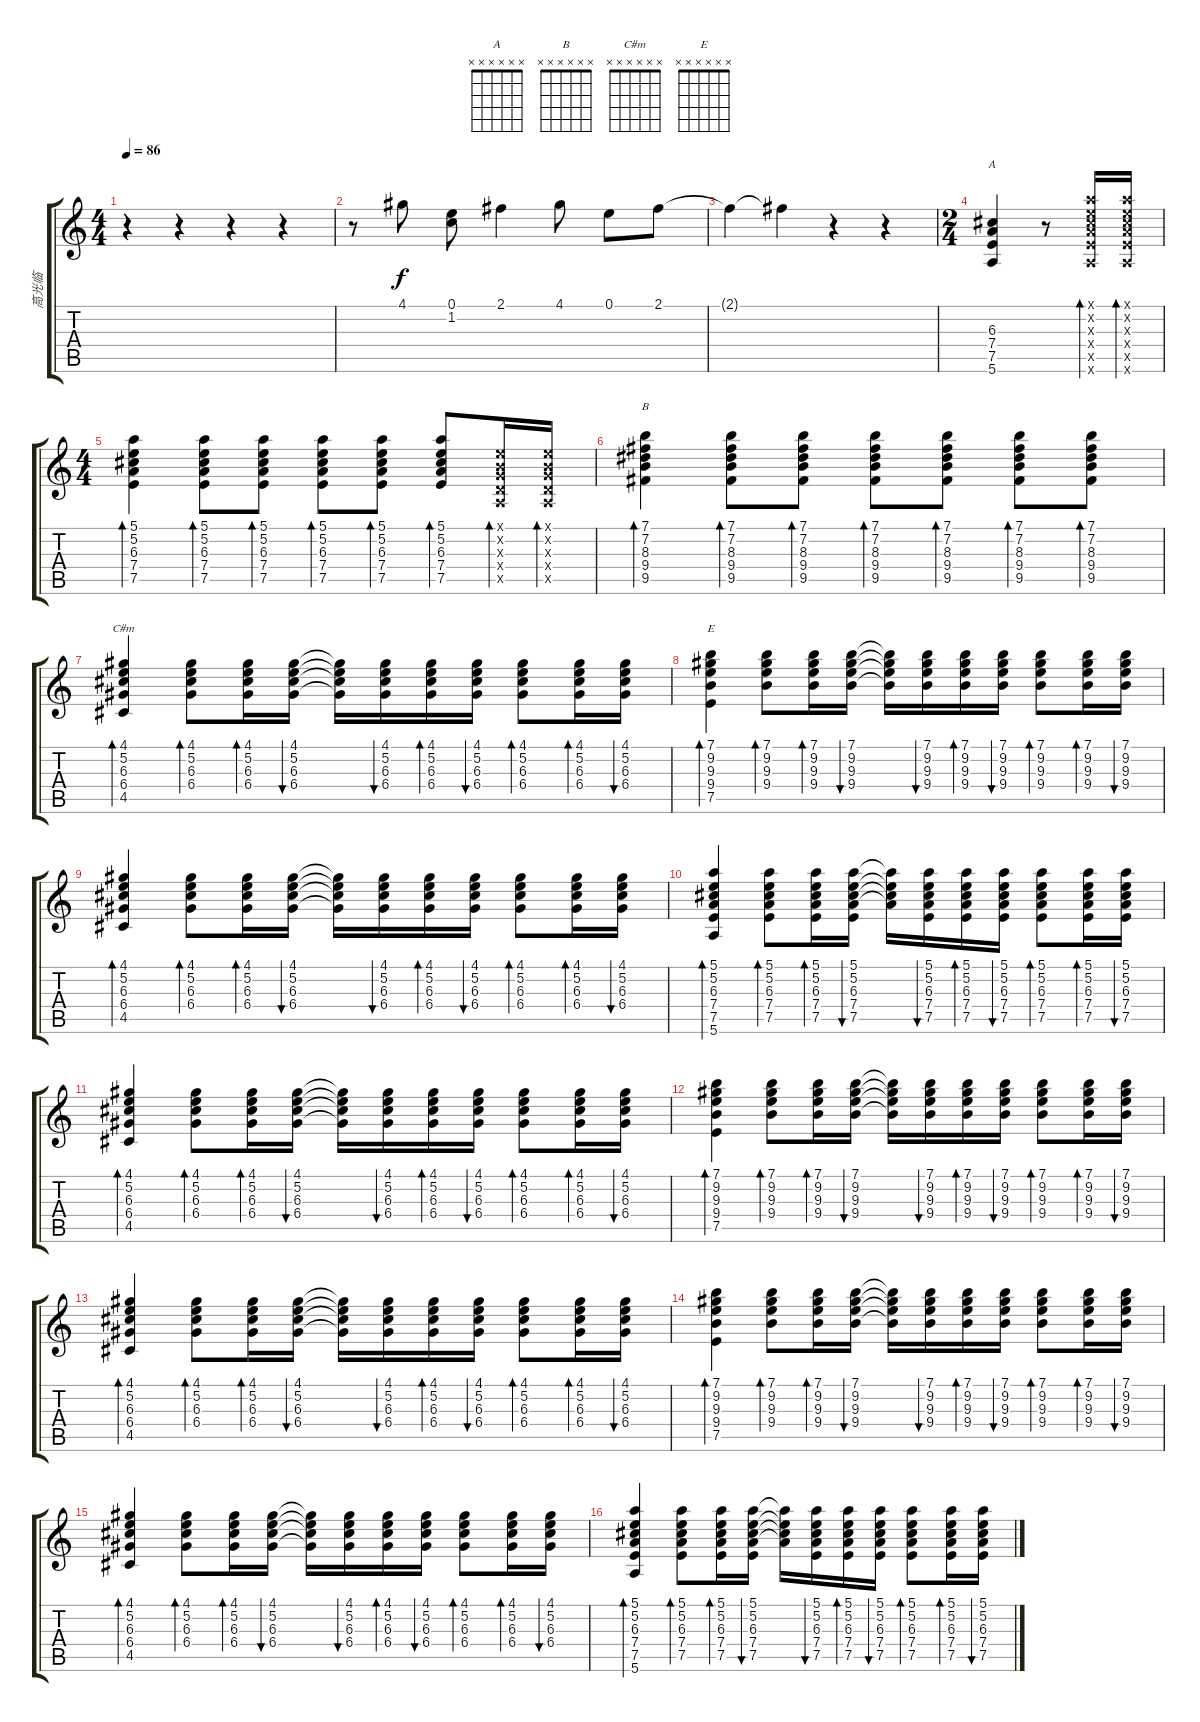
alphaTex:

\track ("高光临" "高光临") {instrument acousticguitarnylon}
\staff {score tabs}
\tuning (E4 B3 G3 D3 A2 E2) {hide}
\chord ("A" x x x x x x)
\chord ("B" x x x x x x)
\chord ("C#m" x x x x x x)
\chord ("E" x x x x x x)
\ts (4 4)
\tempo 86
\clef g2
\ks c
r.4{dy f} r.4 r.4 r.4 |
r.8{volume 13 instrument electricguitarclean} 4.1.8 (0.1 1.2).8 2.1.4 4.1.8 0.1.8 2.1.8 |
2.1{t}.4 2.1{t}.4 r.4 r.4 |
\ts (2 4)
(6.3 7.4 7.5 5.6).4{ch "A"} r.8 (5.1{x} 5.2{x} 6.3{x} 7.4{x} 7.5{x} 5.6{x}).16{bd 30 instrument overdrivenguitar} (5.1{x} 5.2{x} 6.3{x} 7.4{x} 7.5{x} 5.6{x}).16{bd 30} |
\ts (4 4)
(5.1 5.2 6.3 7.4 7.5).4{bd 30 volume 8 instrument overdrivenguitar} (5.1 5.2 6.3 7.4 7.5).8{bd 30} (5.1 5.2 6.3 7.4 7.5).8{bd 30} (5.1 5.2 6.3 7.4 7.5).8{bd 30} (5.1 5.2 6.3 7.4 7.5).8{bd 30} (5.1 5.2 6.3 7.4 7.5).8{bd 30} (0.1{x} 0.2{x} 0.3{x} 0.4{x} 0.5{x}).16{bd 30} (0.1{x} 0.2{x} 0.3{x} 0.4{x} 0.5{x}).16{bd 30} |
(7.1 7.2 8.3 9.4 9.5).4{bd 30 ch "B"} (7.1 7.2 8.3 9.4 9.5).8{bd 30} (7.1 7.2 8.3 9.4 9.5).8{bd 30} (7.1 7.2 8.3 9.4 9.5).8{bd 30} (7.1 7.2 8.3 9.4 9.5).8{bd 30} (7.1 7.2 8.3 9.4 9.5).8{bd 30} (7.1 7.2 8.3 9.4 9.5).8{bd 30} |
(4.1 5.2 6.3 6.4 4.5).4{bd 30 ch "C#m"} (4.1 5.2 6.3 6.4).8{bd 30} (4.1 5.2 6.3 6.4).16{bd 30} (4.1 5.2 6.3 6.4).16{bu 30} (4.1{t} 5.2{t} 6.3{t} 6.4{t}).16 (4.1 5.2 6.3 6.4).16{bu 30} (4.1 5.2 6.3 6.4).16{bd 30} (4.1 5.2 6.3 6.4).16{bu 30} (4.1 5.2 6.3 6.4).8{bd 30} (4.1 5.2 6.3 6.4).16{bd 30} (4.1 5.2 6.3 6.4).16{bu 30} |
(7.1 9.2 9.3 9.4 7.5).4{bd 30 ch "E"} (7.1 9.2 9.3 9.4).8{bd 30} (7.1 9.2 9.3 9.4).16{bd 30} (7.1 9.2 9.3 9.4).16{bu 30} (7.1{t} 9.2{t} 9.3{t} 9.4{t}).16 (7.1 9.2 9.3 9.4).16{bu 30} (7.1 9.2 9.3 9.4).16{bd 30} (7.1 9.2 9.3 9.4).16{bu 30} (7.1 9.2 9.3 9.4).8{bd 30} (7.1 9.2 9.3 9.4).16{bd 30} (7.1 9.2 9.3 9.4).16{bu 30} |
(4.1 5.2 6.3 6.4 4.5).4{bd 30} (4.1 5.2 6.3 6.4).8{bd 30} (4.1 5.2 6.3 6.4).16{bd 30} (4.1 5.2 6.3 6.4).16{bu 30} (4.1{t} 5.2{t} 6.3{t} 6.4{t}).16 (4.1 5.2 6.3 6.4).16{bu 30} (4.1 5.2 6.3 6.4).16{bd 30} (4.1 5.2 6.3 6.4).16{bu 30} (4.1 5.2 6.3 6.4).8{bd 30} (4.1 5.2 6.3 6.4).16{bd 30} (4.1 5.2 6.3 6.4).16{bu 30} |
(5.1 5.2 6.3 7.4 7.5 5.6).4{bd 30} (5.1 5.2 6.3 7.4 7.5).8{bd 30} (5.1 5.2 6.3 7.4 7.5).16{bd 30} (5.1 5.2 6.3 7.4 7.5).16{bu 30} (5.1{t} 5.2{t} 6.3{t} 7.4{t}).16 (5.1 5.2 6.3 7.4 7.5).16{bu 30} (5.1 5.2 6.3 7.4 7.5).16{bd 30} (5.1 5.2 6.3 7.4 7.5).16{bu 30} (5.1 5.2 6.3 7.4 7.5).8{bd 30} (5.1 5.2 6.3 7.4 7.5).16{bd 30} (5.1 5.2 6.3 7.4 7.5).16{bu 30} |
(4.1 5.2 6.3 6.4 4.5).4{bd 30} (4.1 5.2 6.3 6.4).8{bd 30} (4.1 5.2 6.3 6.4).16{bd 30} (4.1 5.2 6.3 6.4).16{bu 30} (4.1{t} 5.2{t} 6.3{t} 6.4{t}).16 (4.1 5.2 6.3 6.4).16{bu 30} (4.1 5.2 6.3 6.4).16{bd 30} (4.1 5.2 6.3 6.4).16{bu 30} (4.1 5.2 6.3 6.4).8{bd 30} (4.1 5.2 6.3 6.4).16{bd 30} (4.1 5.2 6.3 6.4).16{bu 30} |
(7.1 9.2 9.3 9.4 7.5).4{bd 30} (7.1 9.2 9.3 9.4).8{bd 30} (7.1 9.2 9.3 9.4).16{bd 30} (7.1 9.2 9.3 9.4).16{bu 30} (7.1{t} 9.2{t} 9.3{t} 9.4{t}).16 (7.1 9.2 9.3 9.4).16{bu 30} (7.1 9.2 9.3 9.4).16{bd 30} (7.1 9.2 9.3 9.4).16{bu 30} (7.1 9.2 9.3 9.4).8{bd 30} (7.1 9.2 9.3 9.4).16{bd 30} (7.1 9.2 9.3 9.4).16{bu 30} |
(4.1 5.2 6.3 6.4 4.5).4{bd 30} (4.1 5.2 6.3 6.4).8{bd 30} (4.1 5.2 6.3 6.4).16{bd 30} (4.1 5.2 6.3 6.4).16{bu 30} (4.1{t} 5.2{t} 6.3{t} 6.4{t}).16 (4.1 5.2 6.3 6.4).16{bu 30} (4.1 5.2 6.3 6.4).16{bd 30} (4.1 5.2 6.3 6.4).16{bu 30} (4.1 5.2 6.3 6.4).8{bd 30} (4.1 5.2 6.3 6.4).16{bd 30} (4.1 5.2 6.3 6.4).16{bu 30} |
(7.1 9.2 9.3 9.4 7.5).4{bd 30} (7.1 9.2 9.3 9.4).8{bd 30} (7.1 9.2 9.3 9.4).16{bd 30} (7.1 9.2 9.3 9.4).16{bu 30} (7.1{t} 9.2{t} 9.3{t} 9.4{t}).16 (7.1 9.2 9.3 9.4).16{bu 30} (7.1 9.2 9.3 9.4).16{bd 30} (7.1 9.2 9.3 9.4).16{bu 30} (7.1 9.2 9.3 9.4).8{bd 30} (7.1 9.2 9.3 9.4).16{bd 30} (7.1 9.2 9.3 9.4).16{bu 30} |
(4.1 5.2 6.3 6.4 4.5).4{bd 30} (4.1 5.2 6.3 6.4).8{bd 30} (4.1 5.2 6.3 6.4).16{bd 30} (4.1 5.2 6.3 6.4).16{bu 30} (4.1{t} 5.2{t} 6.3{t} 6.4{t}).16 (4.1 5.2 6.3 6.4).16{bu 30} (4.1 5.2 6.3 6.4).16{bd 30} (4.1 5.2 6.3 6.4).16{bu 30} (4.1 5.2 6.3 6.4).8{bd 30} (4.1 5.2 6.3 6.4).16{bd 30} (4.1 5.2 6.3 6.4).16{bu 30} |
(5.1 5.2 6.3 7.4 7.5 5.6).4{bd 30} (5.1 5.2 6.3 7.4 7.5).8{bd 30} (5.1 5.2 6.3 7.4 7.5).16{bd 30} (5.1 5.2 6.3 7.4 7.5).16{bu 30} (5.1{t} 5.2{t} 6.3{t} 7.4{t}).16 (5.1 5.2 6.3 7.4 7.5).16{bu 30} (5.1 5.2 6.3 7.4 7.5).16{bd 30} (5.1 5.2 6.3 7.4 7.5).16{bu 30} (5.1 5.2 6.3 7.4 7.5).8{bd 30} (5.1 5.2 6.3 7.4 7.5).16{bd 30} (5.1 5.2 6.3 7.4 7.5).16{bu 30}
